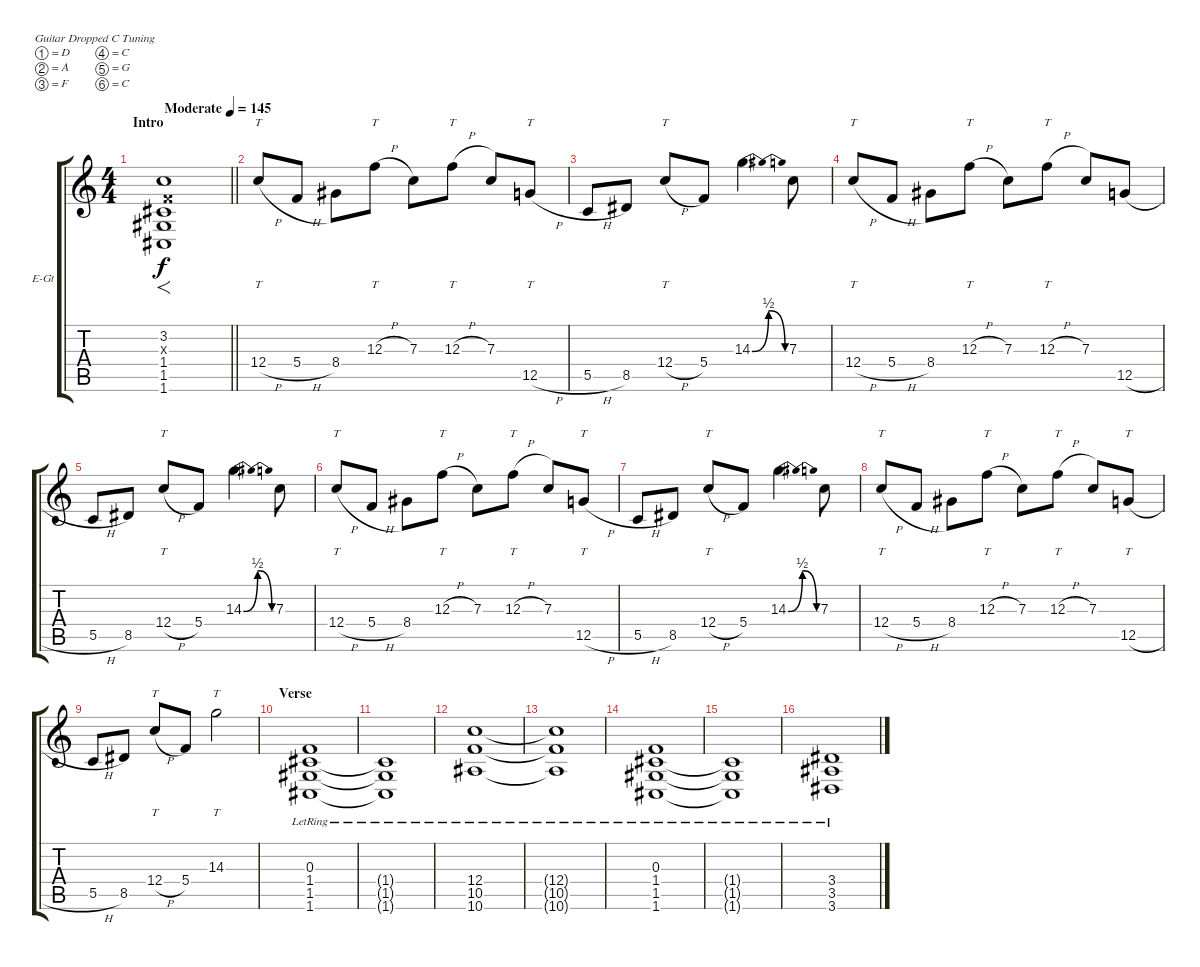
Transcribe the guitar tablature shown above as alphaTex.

\bracketExtendMode groupsimilarinstruments
\firstSystemTrackNameOrientation horizontal
\otherSystemsTrackNameOrientation horizontal
\track ("Alex" "E-Gt") {instrument overdrivenguitar}
\staff {score tabs}
\tuning (D4 A3 F3 C3 G2 C2)
\ts (4 4)
\beaming (8 2 2 2 2)
\section ("" "Intro")
\tempo (145 "Moderate")
\clef g2
\barLineRight lightlight
\ks c
(3.2 0.3{x} 1.4 1.5 1.6).1{f dy f instrument overdrivenguitar} |
12.4{h}.8{tt} 5.4{h}.8 8.4.8 12.3{h}.8{tt} 7.3.8 12.3{h}.8{tt} 7.3.8 12.5{h}.8{tt} |
5.5{h}.8 8.5.8 12.4{h}.8{tt} 5.4.8 14.3{be (bendrelease 0 0 30 2 30 2 60 0)}.4{d} 7.3.8 |
12.4{h}.8{tt} 5.4{h}.8 8.4.8 12.3{h}.8{tt} 7.3.8 12.3{h}.8{tt} 7.3.8 12.5{h}.8 |
5.5{h}.8 8.5.8 12.4{h}.8{tt} 5.4.8 14.3{be (bendrelease 0 0 30 2 30 2 60 0)}.4{d} 7.3.8 |
\scale
0.288453 12.4{h}.8{tt} 5.4{h}.8 8.4.8 12.3{h}.8{tt} 7.3.8 12.3{h}.8{tt} 7.3.8 12.5{h}.8{tt} |
\scale
0.233722 5.5{h}.8 8.5.8 12.4{h}.8{tt} 5.4.8 14.3{be (bendrelease 0 0 30 2 30 2 60 0)}.4{d} 7.3.8 |
\scale
0.238354 12.4{h}.8{tt} 5.4{h}.8 8.4.8 12.3{h}.8{tt} 7.3.8 12.3{h}.8{tt} 7.3.8 12.5{h}.8{tt} |
\scale
0.239365 5.5{h}.8 8.5.8 12.4{h}.8{tt} 5.4.8 14.3.2{tt} |
\section ("" "Verse")
(1.4{lr} 1.5{lr} 1.6{lr} 0.3{lr}).1 |
(1.4{lr t} 1.5{lr t} 1.6{lr t}).1 |
(12.4{lr} 10.5{lr} 10.6{lr}).1 |
(12.4{lr t} 10.5{lr t} 10.6{lr t}).1 |
(1.4{lr} 1.5{lr} 1.6{lr} 0.3{lr}).1 |
(1.4{lr t} 1.5{lr t} 1.6{lr t}).1 |
(3.4{lr} 3.5{lr} 3.6{lr}).1
